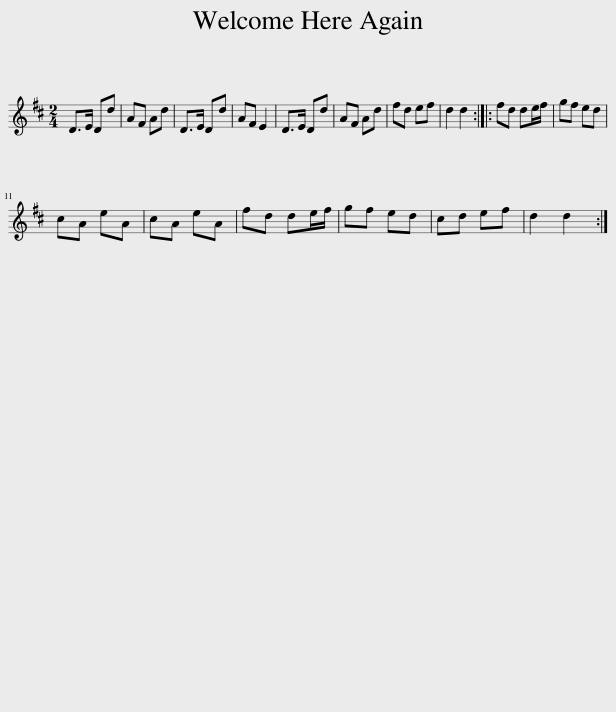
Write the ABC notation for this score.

X:1
L:1/8
M:2/4
I:linebreak $
K:D
V:1 treble
V:1
 D>E Dd | AF Ad | D>E Dd | AF E2 | D>E Dd | %5
 AF Ad | fd ef | d2 d2 :: fd de/f/ | gf ed |$ %10
 cA eA | cA eA | fd de/f/ | gf ed | cd ef | %15
 d2 d2 :| %16
